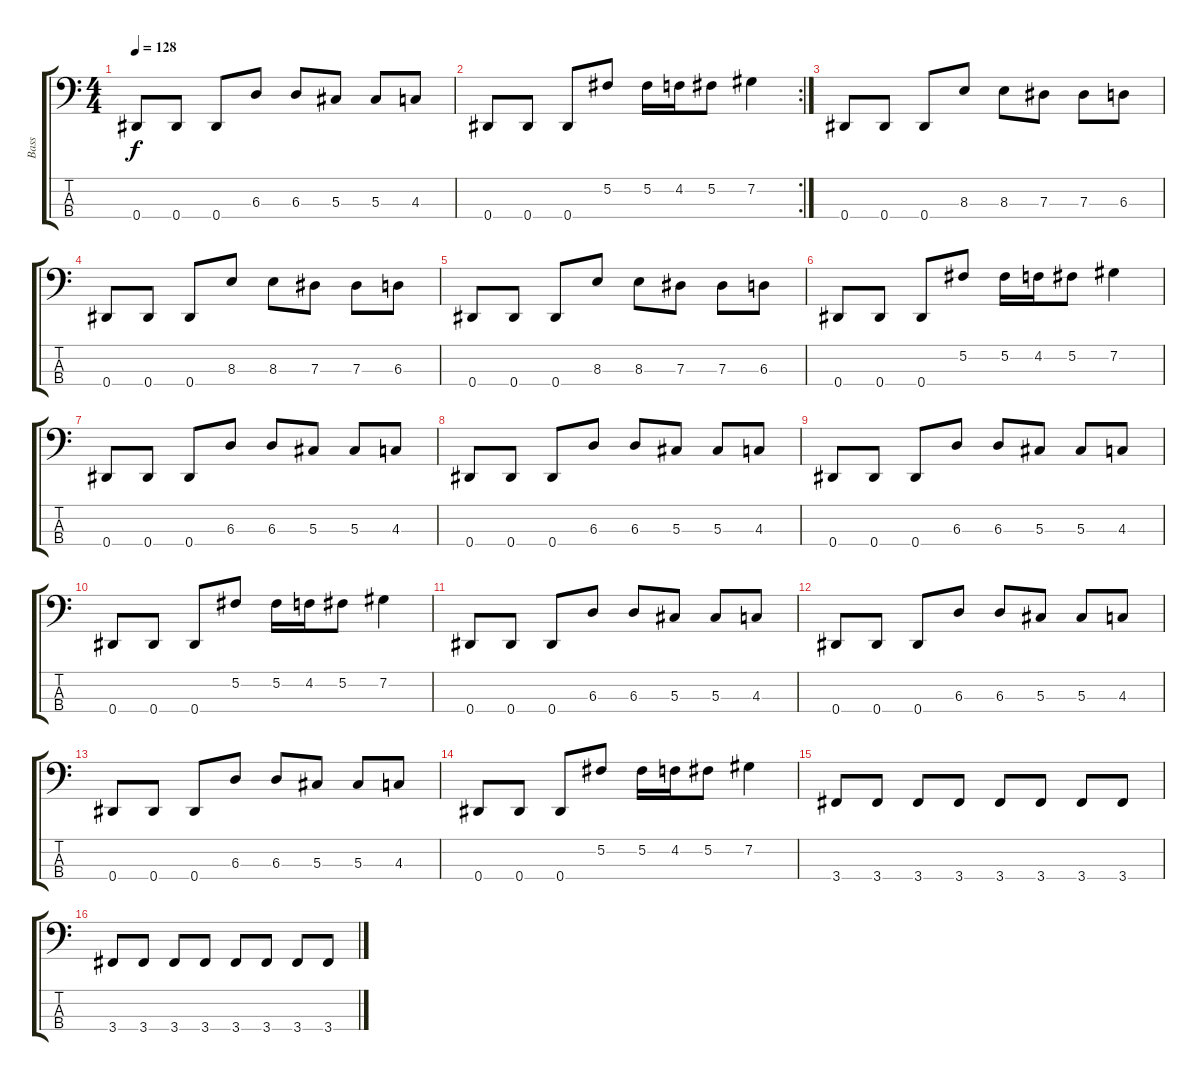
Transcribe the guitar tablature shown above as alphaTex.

\track ("Bass" "Bass") {instrument electricbasspick}
\staff {score tabs}
\tuning (Gb2 Db2 Ab1 Eb1) {hide}
\ts (4 4)
\tempo 128
\clef f4
\ks c
0.4.8{dy f} 0.4.8 0.4.8 6.3.8 6.3.8 5.3.8 5.3.8 4.3.8 |
\rc 2
0.4.8 0.4.8 0.4.8 5.2.8 5.2.16 4.2.16 5.2.8 7.2.4 |
0.4.8 0.4.8 0.4.8 8.3.8 8.3.8 7.3.8 7.3.8 6.3.8 |
0.4.8 0.4.8 0.4.8 8.3.8 8.3.8 7.3.8 7.3.8 6.3.8 |
0.4.8 0.4.8 0.4.8 8.3.8 8.3.8 7.3.8 7.3.8 6.3.8 |
0.4.8 0.4.8 0.4.8 5.2.8 5.2.16 4.2.16 5.2.8 7.2.4 |
0.4.8 0.4.8 0.4.8 6.3.8 6.3.8 5.3.8 5.3.8 4.3.8 |
0.4.8 0.4.8 0.4.8 6.3.8 6.3.8 5.3.8 5.3.8 4.3.8 |
0.4.8 0.4.8 0.4.8 6.3.8 6.3.8 5.3.8 5.3.8 4.3.8 |
0.4.8 0.4.8 0.4.8 5.2.8 5.2.16 4.2.16 5.2.8 7.2.4 |
0.4.8 0.4.8 0.4.8 6.3.8 6.3.8 5.3.8 5.3.8 4.3.8 |
0.4.8 0.4.8 0.4.8 6.3.8 6.3.8 5.3.8 5.3.8 4.3.8 |
0.4.8 0.4.8 0.4.8 6.3.8 6.3.8 5.3.8 5.3.8 4.3.8 |
0.4.8 0.4.8 0.4.8 5.2.8 5.2.16 4.2.16 5.2.8 7.2.4 |
3.4.8 3.4.8 3.4.8 3.4.8 3.4.8 3.4.8 3.4.8 3.4.8 |
3.4.8 3.4.8 3.4.8 3.4.8 3.4.8 3.4.8 3.4.8 3.4.8
